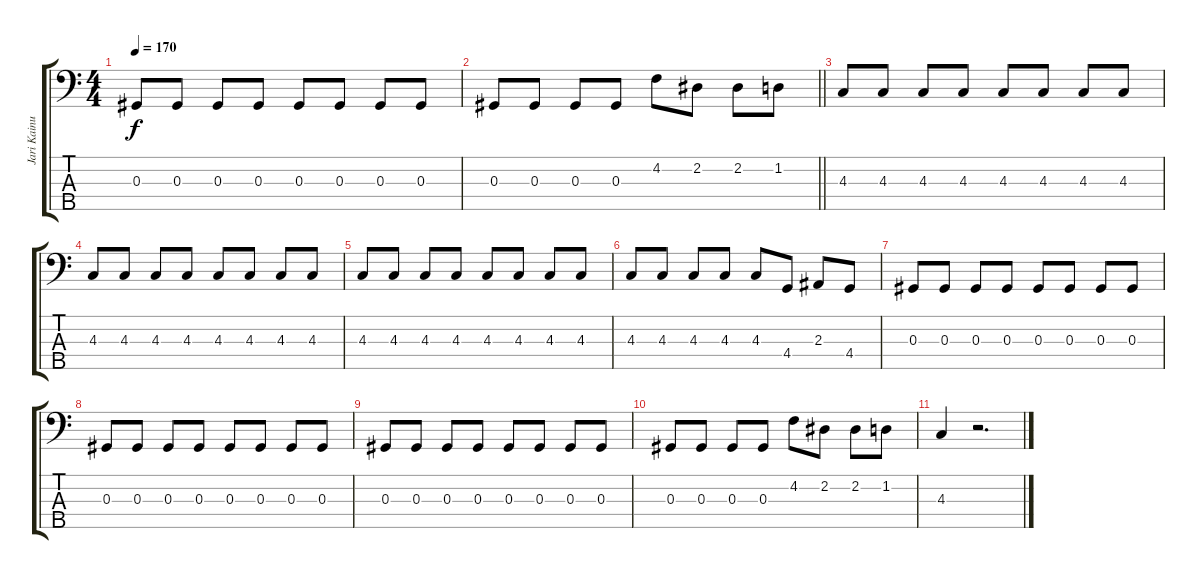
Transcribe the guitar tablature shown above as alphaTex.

\track ("Jari Kainulainen" "Jari Kainu") {instrument electricbassfinger}
\staff {score tabs}
\tuning (Gb2 Db2 Ab1 Eb1 Bb0) {hide}
\ts (4 4)
\tempo 170
\clef f4
\ks c
0.3.8{dy f} 0.3.8 0.3.8 0.3.8 0.3.8 0.3.8 0.3.8 0.3.8 |
\barLineRight lightlight
0.3.8 0.3.8 0.3.8 0.3.8 4.2.8 2.2.8 2.2.8 1.2.8 |
4.3.8 4.3.8 4.3.8 4.3.8 4.3.8 4.3.8 4.3.8 4.3.8 |
4.3.8 4.3.8 4.3.8 4.3.8 4.3.8 4.3.8 4.3.8 4.3.8 |
4.3.8 4.3.8 4.3.8 4.3.8 4.3.8 4.3.8 4.3.8 4.3.8 |
4.3.8 4.3.8 4.3.8 4.3.8 4.3.8 4.4.8 2.3.8 4.4.8 |
0.3.8 0.3.8 0.3.8 0.3.8 0.3.8 0.3.8 0.3.8 0.3.8 |
0.3.8 0.3.8 0.3.8 0.3.8 0.3.8 0.3.8 0.3.8 0.3.8 |
0.3.8 0.3.8 0.3.8 0.3.8 0.3.8 0.3.8 0.3.8 0.3.8 |
0.3.8 0.3.8 0.3.8 0.3.8 4.2.8 2.2.8 2.2.8 1.2.8 |
4.3.4 r.2{d}
